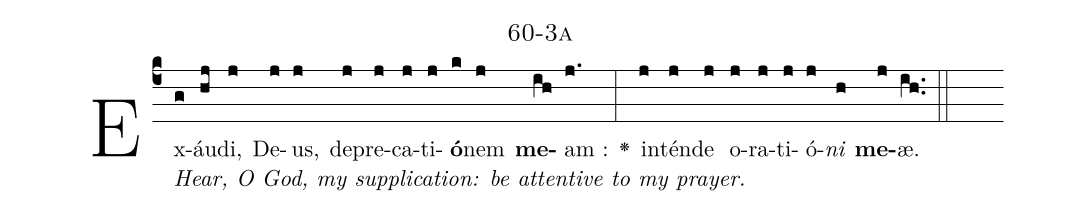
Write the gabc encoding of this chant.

name: 60-3a;
%%
(c4)Ex[Hear, O God, my supplication: be attentive to my prayer.](g)áu(hj)di,(j) De(j)us,(j) de(j)pre(j)ca(j)ti(j)<b>ó</b>(k)nem(j) <b>me</b>(ih)am :(j.) <v>\greheightstar</v>(:) in(j)tén(j)de(j) o(j)ra(j)ti(j)ó(j)<i>ni</i>(h) <b>me</b>(j)æ.(ih..) (::)


%E(j) u(j) o(j) u(h) a(j) e.(ih..) (::)
